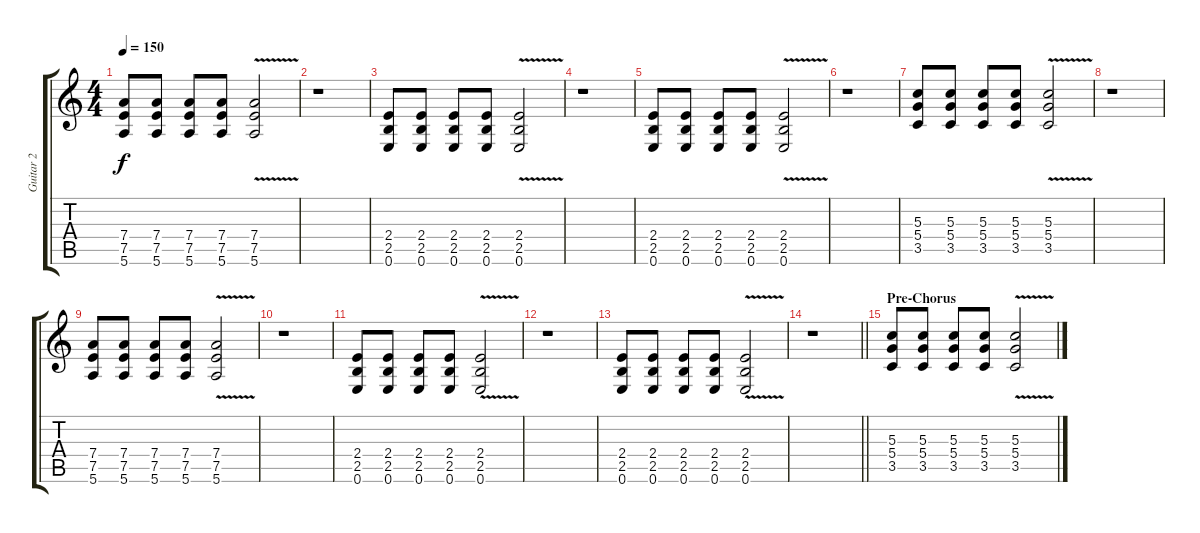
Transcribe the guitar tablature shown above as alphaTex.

\track ("Guitar 2" "Guitar 2") {instrument distortionguitar}
\staff {score tabs}
\tuning (E4 B3 G3 D3 A2 E2) {hide}
\ts (4 4)
\tempo 150
\clef g2
\ks c
(7.4 7.5 5.6).8{dy f} (7.4 7.5 5.6).8 (7.4 7.5 5.6).8 (7.4 7.5 5.6).8 (7.4{v} 7.5 5.6).2 |
r.1 |
(2.4 2.5 0.6).8 (2.4 2.5 0.6).8 (2.4 2.5 0.6).8 (2.4 2.5 0.6).8 (2.4{v} 2.5 0.6).2 |
r.1 |
(2.4 2.5 0.6).8 (2.4 2.5 0.6).8 (2.4 2.5 0.6).8 (2.4 2.5 0.6).8 (2.4{v} 2.5 0.6).2 |
r.1 |
(5.3 5.4 3.5).8 (5.3 5.4 3.5).8 (5.3 5.4 3.5).8 (5.3 5.4 3.5).8 (5.3 5.4 3.5{v}).2 |
r.1 |
(7.4 7.5 5.6).8 (7.4 7.5 5.6).8 (7.4 7.5 5.6).8 (7.4 7.5 5.6).8 (7.4{v} 7.5 5.6).2 |
r.1 |
(2.4 2.5 0.6).8 (2.4 2.5 0.6).8 (2.4 2.5 0.6).8 (2.4 2.5 0.6).8 (2.4{v} 2.5 0.6).2 |
r.1 |
(2.4 2.5 0.6).8 (2.4 2.5 0.6).8 (2.4 2.5 0.6).8 (2.4 2.5 0.6).8 (2.4{v} 2.5 0.6).2 |
\barLineRight lightlight
r.1 |
\section ("" "Pre-Chorus")
(5.3 5.4 3.5).8 (5.3 5.4 3.5).8 (5.3 5.4 3.5).8 (5.3 5.4 3.5).8 (5.3 5.4 3.5{v}).2
